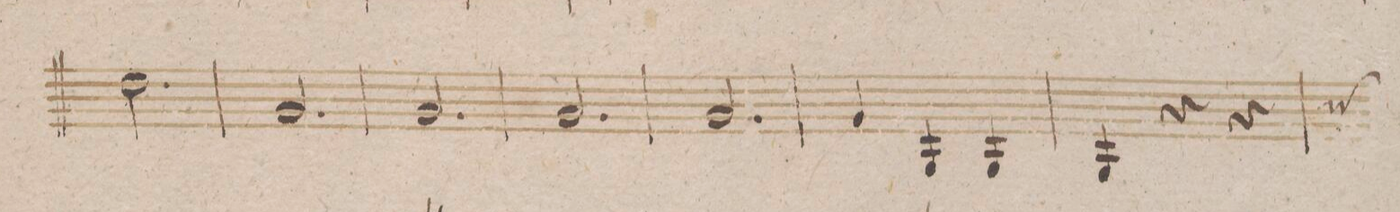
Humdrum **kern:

**kern	**dynam
*I"Corno 2do in F.	*
*clefG2	*
*k[b-]	*
*met(c|)	*
*M3/4	*
2.g\	.
=171	=171
2.c/	.
=172	=172
2.c/	.
=173	=173
2.c/	.
=174	=174
2.c/	.
=175	=175
4c/	.
4C/	.
4C/	.
=176	=176
4C/	.
4r	.
4r	.
*custos:f	*
=177	=177
*-	*-
